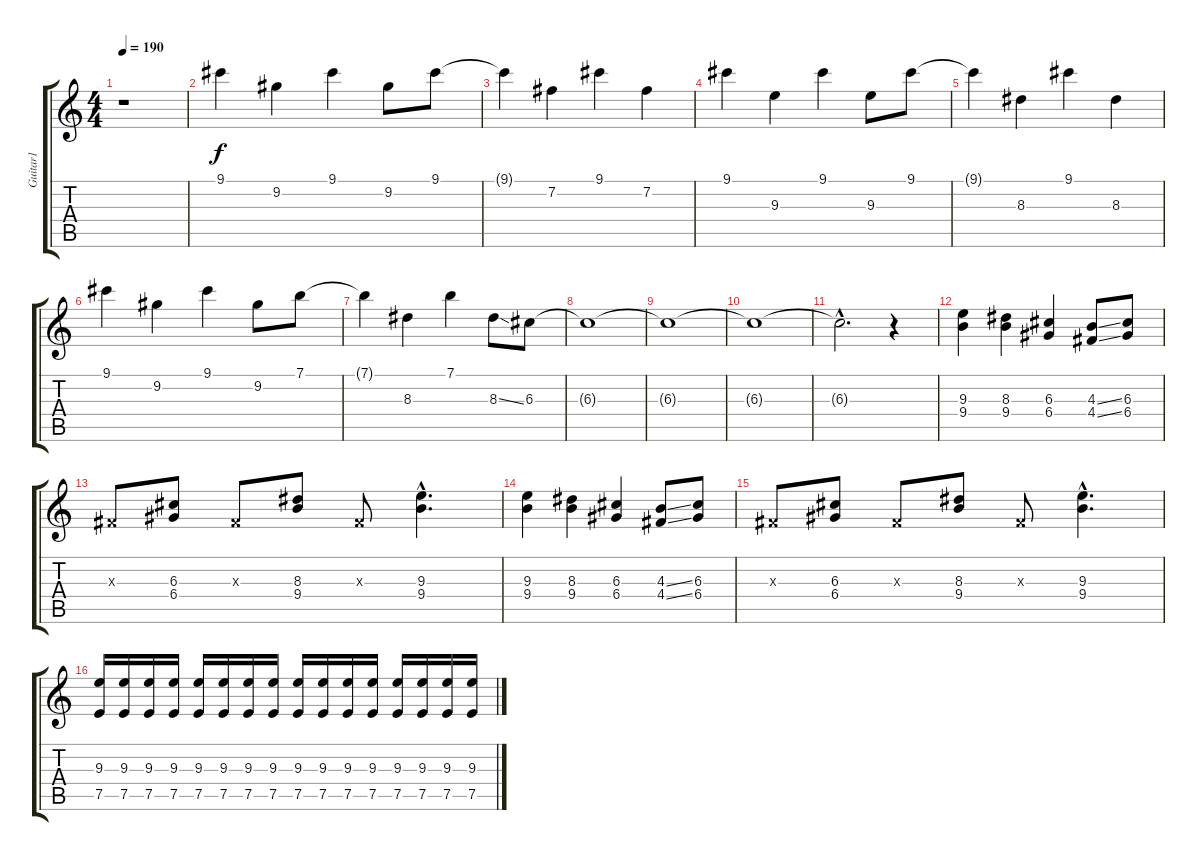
\track ("Guitar1" "Guitar1") {instrument distortionguitar}
\staff {score tabs}
\tuning (E4 B3 G3 D3 A2 E2) {hide}
\ts (4 4)
\tempo 190
\clef g2
\ks c
r.1{dy f instrument distortionguitar} |
9.1.4 9.2.4 9.1.4 9.2.8 9.1.8 |
9.1{t}.4 7.2.4 9.1.4 7.2.4 |
9.1.4 9.3.4 9.1.4 9.3.8 9.1.8 |
9.1{t}.4 8.3.4 9.1.4 8.3.4 |
9.1.4 9.2.4 9.1.4 9.2.8 7.1.8 |
7.1{t}.4 8.3.4 7.1.4 8.3{ss}.8 6.3.8 |
6.3{t}.1 |
6.3{t}.1 |
6.3{t}.1 |
6.3{hac t}.2{d} r.4 |
(9.3 9.4).4 (8.3 9.4).4 (6.3 6.4).4 (4.3{ss} 4.4{ss}).8 (6.3 6.4).8 |
-1.3{x}.8 (6.3 6.4).8 -1.3{x}.8 (8.3 9.4).8 -1.3{x}.8 (9.3{hac} 9.4{hac}).4{d} |
(9.3 9.4).4 (8.3 9.4).4 (6.3 6.4).4 (4.3{ss} 4.4{ss}).8 (6.3 6.4).8 |
-1.3{x}.8 (6.3 6.4).8 -1.3{x}.8 (8.3 9.4).8 -1.3{x}.8 (9.3{hac} 9.4{hac}).4{d} |
(9.3 7.5).16 (9.3 7.5).16 (9.3 7.5).16 (9.3 7.5).16 (9.3 7.5).16 (9.3 7.5).16 (9.3 7.5).16 (9.3 7.5).16 (9.3 7.5).16 (9.3 7.5).16 (9.3 7.5).16 (9.3 7.5).16 (9.3 7.5).16 (9.3 7.5).16 (9.3 7.5).16 (9.3{ss} 7.5{ss}).16
